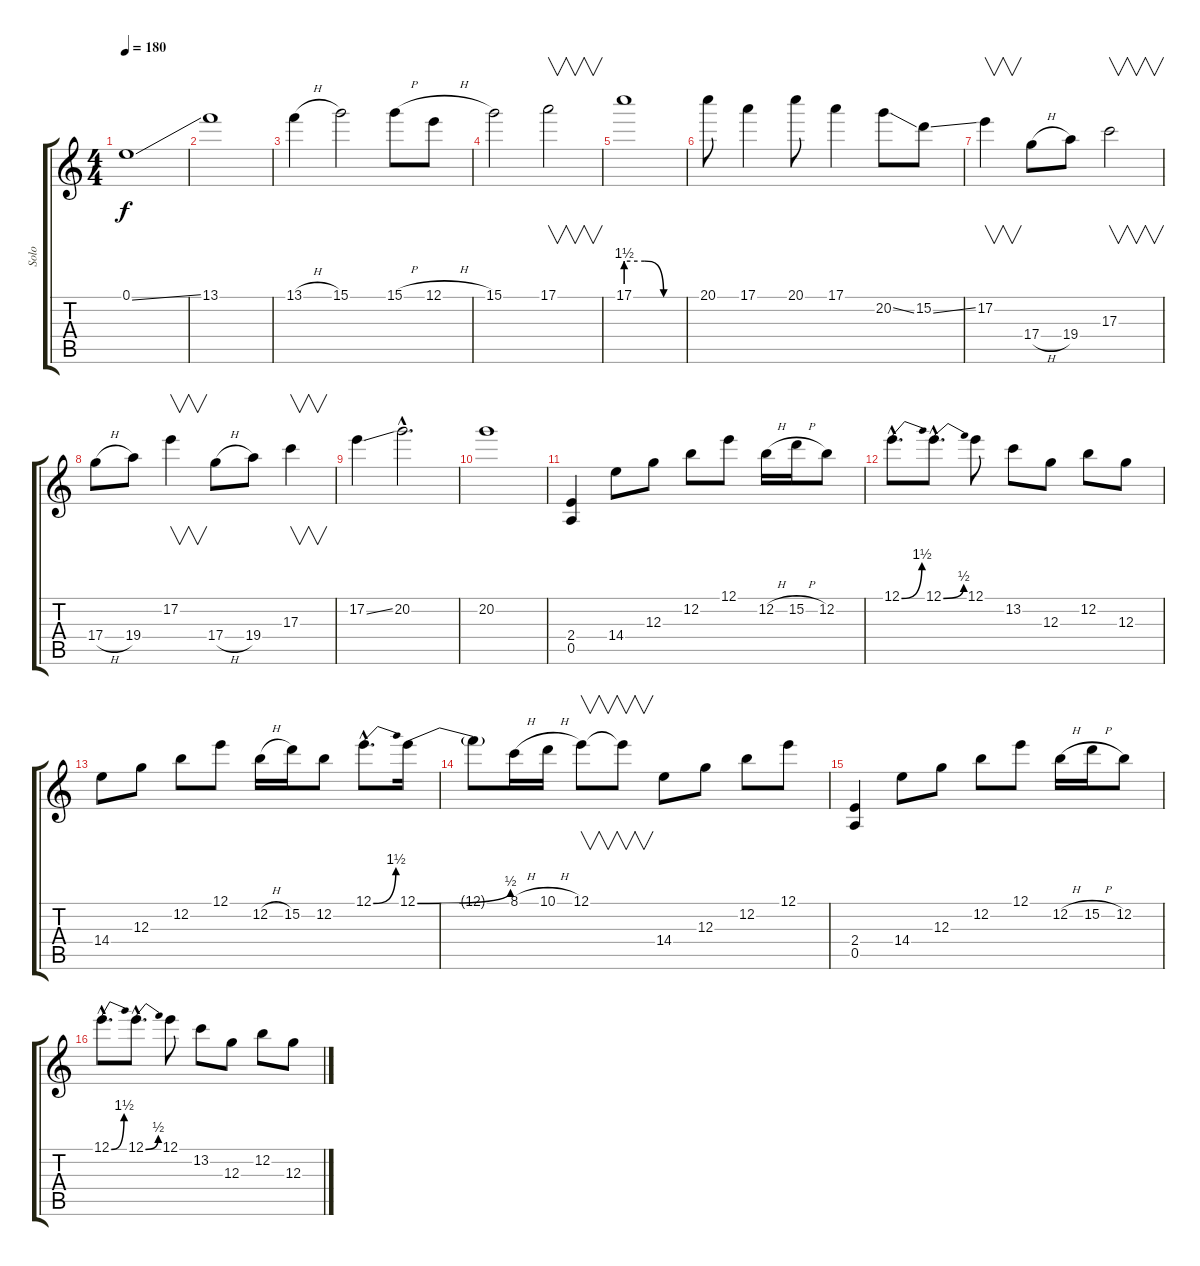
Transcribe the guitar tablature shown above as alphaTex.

\track ("Solo" "Solo") {instrument overdrivenguitar}
\staff {score tabs}
\tuning (E4 B3 G3 D3 A2 E2) {hide}
\ts (4 4)
\tempo 180
\clef g2
\ks c
0.1{ss}.1{dy f} |
13.1.1 |
13.1{h}.4 15.1.2 15.1{h}.8 12.1{h}.8 |
15.1.2 17.1.2{v} |
17.1{be (custom 0 6 20 6 40 0 60 0)}.1 |
20.1.8 17.1.4 20.1.8 17.1.4 20.2{ss}.8 15.2{ss}.8 |
17.2.4{v} 17.4{h}.8 19.4.8 17.3.2{v} |
17.4{h}.8 19.4.8 17.2.4{v} 17.4{h}.8 19.4.8 17.3.4{v} |
17.2{ss}.4 20.2{hac}.2{d} |
20.2.1 |
(2.4 0.5).4 14.4.8 12.3.8 12.2.8 12.1.8 12.2{h}.16 15.2{h}.16 12.2.8 |
12.1{be (bend 0 0 60 6) hac}.8{d} 12.1{be (bend 0 0 60 2) hac}.8{d} 12.1.8 13.2.8 12.3.8 12.2.8 12.3.8 |
14.4.8 12.3.8 12.2.8 12.1.8 12.2{h}.16 15.2.16 12.2.8 12.1{be (bend 0 0 60 6) hac}.8{d} 12.1{be (bend 0 0 60 2)}.16 |
12.1{t}.8 8.1{h}.16 10.1{h}.16 12.1.8{v} 12.1{t}.8{v} 14.4.8 12.3.8 12.2.8 12.1.8 |
(2.4 0.5).4 14.4.8 12.3.8 12.2.8 12.1.8 12.2{h}.16 15.2{h}.16 12.2.8 |
12.1{be (bend 0 0 60 6) hac}.8{d} 12.1{be (bend 0 0 60 2) hac}.8{d} 12.1.8 13.2.8 12.3.8 12.2.8 12.3.8
